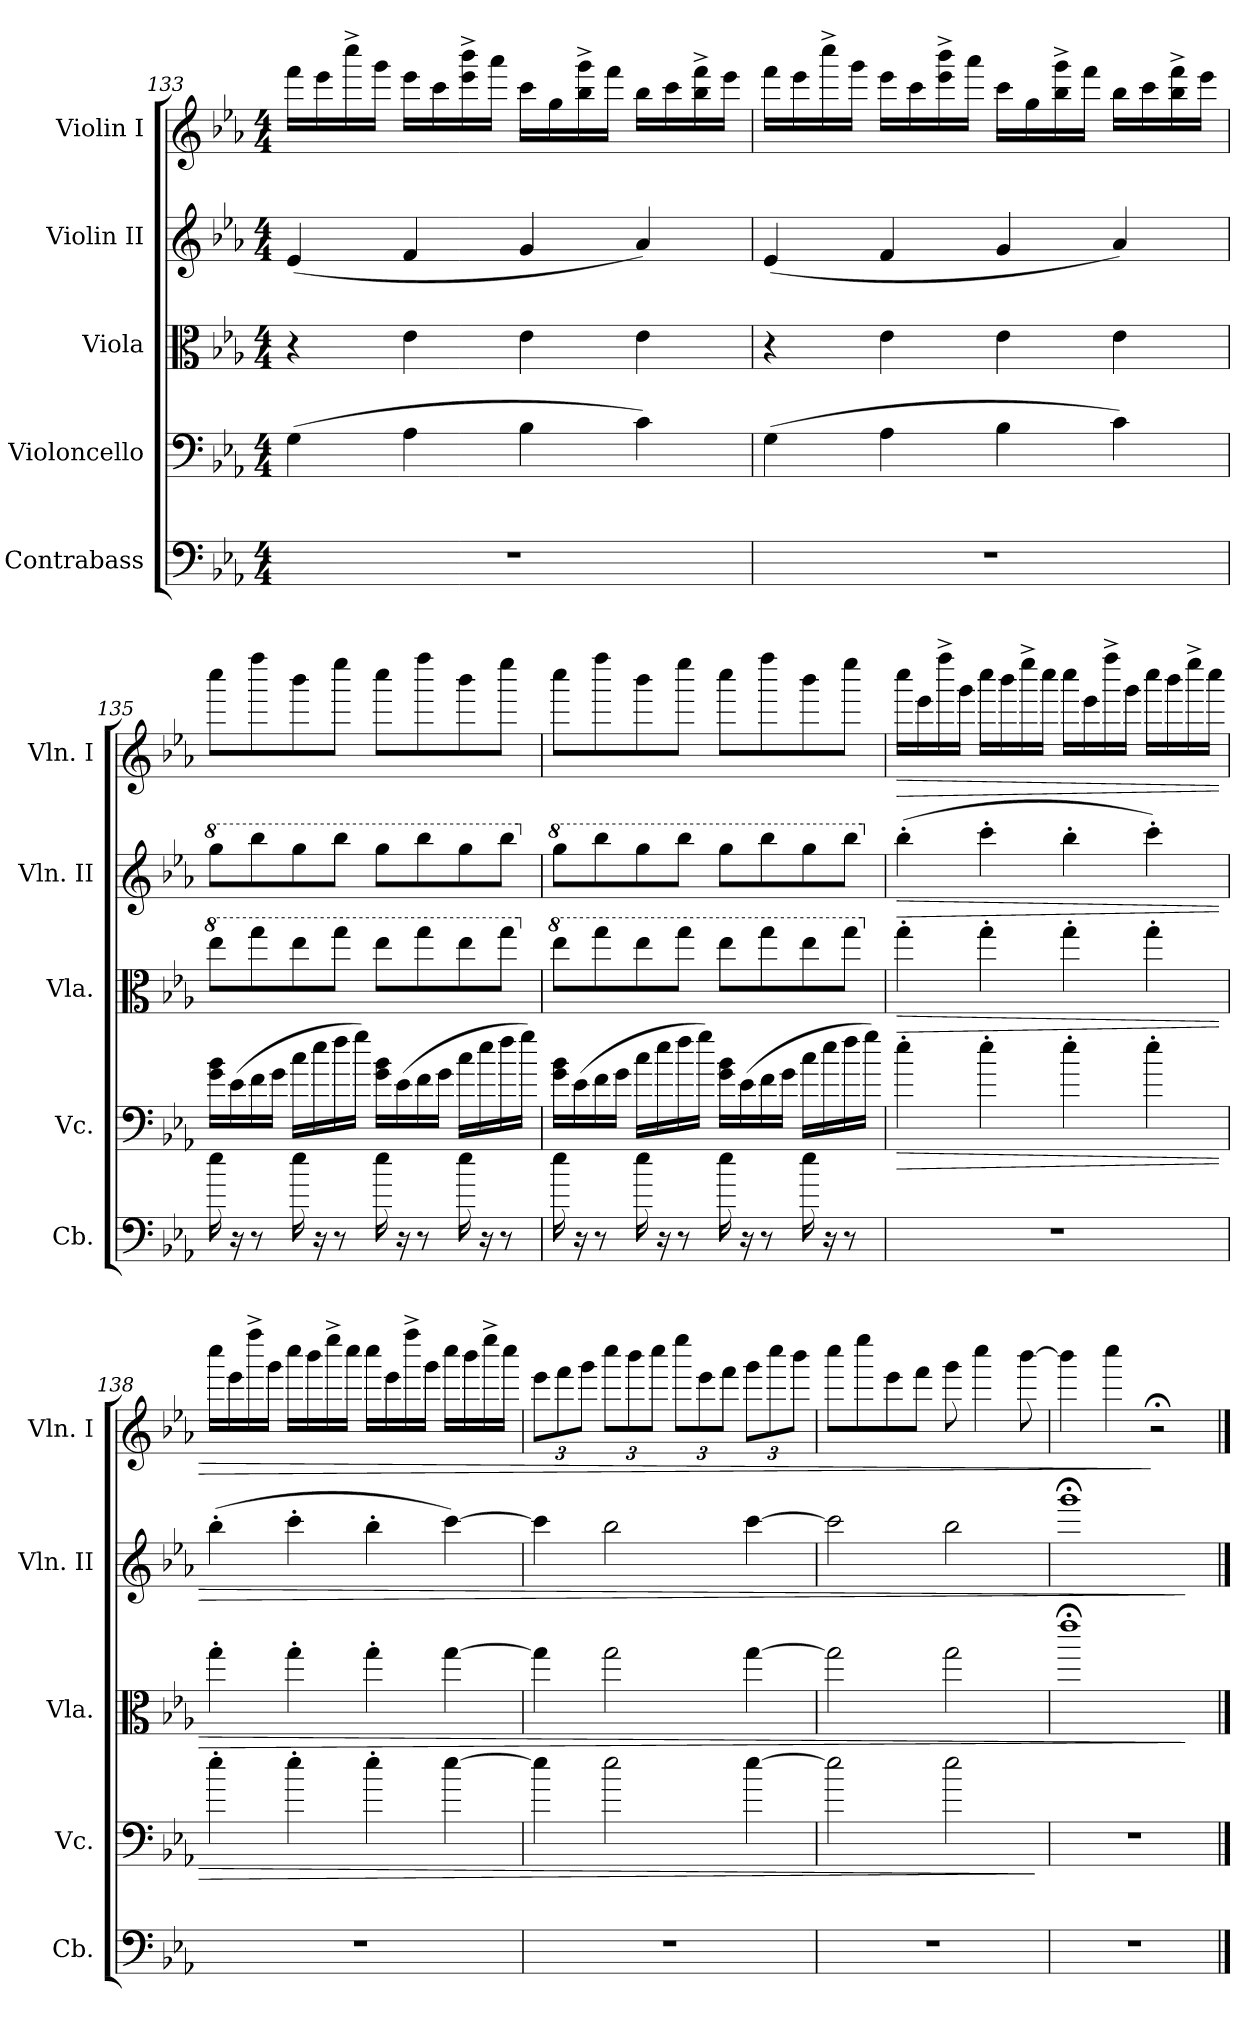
**kern	**kern	**dynam	**kern	**dynam	**kern	**dynam	**kern	**dynam
*part5	*part4	*part4	*part3	*part3	*part2	*part2	*part1	*part1
*staff5	*staff4	*staff4	*staff3	*staff3	*staff2	*staff2	*staff1	*staff1
*I"Contrabass	*I"Violoncello	*	*I"Viola	*	*I"Violin II	*	*I"Violin I	*
*I'Cb.	*I'Vc.	*	*I'Vla.	*	*I'Vln. II	*	*I'Vln. I	*
*clefF4	*clefF4	*	*clefC3	*	*clefG2	*	*clefG2	*
*ITrd7c12	*	*	*	*	*	*	*	*
*k[b-e-a-]	*k[b-e-a-]	*	*k[b-e-a-]	*	*k[b-e-a-]	*	*k[b-e-a-]	*
*M4/4	*M4/4	*	*M4/4	*	*M4/4	*	*M4/4	*
=133	=133	=133	=133	=133	=133	=133	=133	=133
1r	(>4G\	.	4r	.	(<4e-/	.	16fff\LL	.
.	.	.	.	.	.	.	16eee-\	.
.	.	.	.	.	.	.	16cccc^\	.
.	.	.	.	.	.	.	16ggg\JJ	.
.	4A-\	.	4e-\	.	4f/	.	16eee-\LL	.
.	.	.	.	.	.	.	16ccc\	.
.	.	.	.	.	.	.	16eee-\^ 16bbb-\^	.
.	.	.	.	.	.	.	16aaa-\JJ	.
.	4B-\	.	4e-\	.	4g/	.	16ccc\LL	.
.	.	.	.	.	.	.	16gg\	.
.	.	.	.	.	.	.	16bb-\^ 16ggg\^	.
.	.	.	.	.	.	.	16fff\JJ	.
.	4c\)	.	4e-\	.	4a-/)	.	16bb-\LL	.
.	.	.	.	.	.	.	16ccc\	.
.	.	.	.	.	.	.	16bb-\^ 16fff\^	.
.	.	.	.	.	.	.	16eee-\JJ	.
!!LO:PB:g=z
=134	=134	=134	=134	=134	=134	=134	=134	=134
1r	(>4G\	.	4r	.	(<4e-/	.	16fff\LL	.
.	.	.	.	.	.	.	16eee-\	.
.	.	.	.	.	.	.	16cccc^\	.
.	.	.	.	.	.	.	16ggg\JJ	.
.	4A-\	.	4e-\	.	4f/	.	16eee-\LL	.
.	.	.	.	.	.	.	16ccc\	.
.	.	.	.	.	.	.	16eee-\^ 16bbb-\^	.
.	.	.	.	.	.	.	16aaa-\JJ	.
.	4B-\	.	4e-\	.	4g/	.	16ccc\LL	.
.	.	.	.	.	.	.	16gg\	.
.	.	.	.	.	.	.	16bb-\^ 16ggg\^	.
.	.	.	.	.	.	.	16fff\JJ	.
.	4c\)	.	4e-\	.	4a-/)	.	16bb-\LL	.
.	.	.	.	.	.	.	16ccc\	.
.	.	.	.	.	.	.	16bb-\^ 16fff\^	.
.	.	.	.	.	.	.	16eee-\JJ	.
=135	=135	=135	=135	=135	=135	=135	=135	=135
*	*	*	*8va	*	*	*	*	*
*	*	*	*	*	*8va	*	*	*
16e-\	16g\ 16b-\LL	.	8eee-\L	.	8ggg\L	.	8cccc\L	.
16r	(>16e-\	.	.	.	.	.	.	.
8r	16f\	.	8ggg\	.	8bbb-\	.	8ffff\	.
.	16g\JJ	.	.	.	.	.	.	.
16e-\	16cc\LL	.	8eee-\	.	8ggg\	.	8bbb-\	.
16r	16ee-\	.	.	.	.	.	.	.
8r	16ff\	.	8ggg\J	.	8bbb-\J	.	8eeee-\J	.
.	16gg\JJ)	.	.	.	.	.	.	.
16e-\	16g\ 16b-\LL	.	8eee-\L	.	8ggg\L	.	8cccc\L	.
16r	(>16e-\	.	.	.	.	.	.	.
8r	16f\	.	8ggg\	.	8bbb-\	.	8ffff\	.
.	16g\JJ	.	.	.	.	.	.	.
16e-\	16cc\LL	.	8eee-\	.	8ggg\	.	8bbb-\	.
16r	16ee-\	.	.	.	.	.	.	.
8r	16ff\	.	8ggg\J	.	8bbb-\J	.	8eeee-\J	.
.	16gg\JJ)	.	.	.	.	.	.	.
!!LO:LB:g=z
=136	=136	=136	=136	=136	=136	=136	=136	=136
*	*	*	*X8va	*	*	*	*	*
*	*	*	*8va	*	*	*	*	*
*	*	*	*	*	*X8va	*	*	*
*	*	*	*	*	*8va	*	*	*
16e-\	16g\ 16b-\LL	.	8eee-\L	.	8ggg\L	.	8cccc\L	.
16r	(>16e-\	.	.	.	.	.	.	.
8r	16f\	.	8ggg\	.	8bbb-\	.	8ffff\	.
.	16g\JJ	.	.	.	.	.	.	.
16e-\	16cc\LL	.	8eee-\	.	8ggg\	.	8bbb-\	.
16r	16ee-\	.	.	.	.	.	.	.
8r	16ff\	.	8ggg\J	.	8bbb-\J	.	8eeee-\J	.
.	16gg\JJ)	.	.	.	.	.	.	.
16e-\	16g\ 16b-\LL	.	8eee-\L	.	8ggg\L	.	8cccc\L	.
16r	(>16e-\	.	.	.	.	.	.	.
8r	16f\	.	8ggg\	.	8bbb-\	.	8ffff\	.
.	16g\JJ	.	.	.	.	.	.	.
16e-\	16cc\LL	.	8eee-\	.	8ggg\	.	8bbb-\	.
16r	16ee-\	.	.	.	.	.	.	.
8r	16ff\	.	8ggg\J	.	8bbb-\J	.	8eeee-\J	.
.	16gg\JJ)	.	.	.	.	.	.	.
=137	=137	=137	=137	=137	=137	=137	=137	=137
!	!	!LO:HP:b	!	!	!	!	!	!
*	*	*	*X8va	*	*	*	*	*
!	!	!	!	!LO:HP:b	!	!	!	!
*	*	*	*	*	*X8va	*	*	*
*	*	*	*	*	*	*	*MM59	*
!	!	!	!	!	!	!LO:HP:b	!	!LO:HP:b
1r	4ee-'\	>	4gg'\	>	(>4bb-'\	>	16cccc\LL	>
.	.	.	.	.	.	.	16eee-\	.
.	.	.	.	.	.	.	16ffff^\	.
.	.	.	.	.	.	.	16ggg\JJ	.
.	4ee-'\	.	4gg'\	.	4ccc'\	.	16cccc\LL	.
.	.	.	.	.	.	.	16bbb-\	.
.	.	.	.	.	.	.	16eeee-^\	.
.	.	.	.	.	.	.	16cccc\JJ	.
*	*	*	*	*	*	*	*MM57	*
.	4ee-'\	.	4gg'\	.	4bb-'\	.	16cccc\LL	.
.	.	.	.	.	.	.	16eee-\	.
.	.	.	.	.	.	.	16ffff^\	.
.	.	.	.	.	.	.	16ggg\JJ	.
.	4ee-'\	.	4gg'\	.	4ccc'\)	.	16cccc\LL	.
.	.	.	.	.	.	.	16bbb-\	.
.	.	.	.	.	.	.	16eeee-^\	.
.	.	.	.	.	.	.	16cccc\JJ	.
!!LO:PB:g=z
=138	=138	=138	=138	=138	=138	=138	=138	=138
*	*	*	*	*	*	*	*MM54	*
1r	4ee-'\	.	4gg'\	.	(>4bb-'\	.	16cccc\LL	.
.	.	.	.	.	.	.	16eee-\	.
.	.	.	.	.	.	.	16ffff^\	.
.	.	.	.	.	.	.	16ggg\JJ	.
.	4ee-'\	.	4gg'\	.	4ccc'\	.	16cccc\LL	.
.	.	.	.	.	.	.	16bbb-\	.
.	.	.	.	.	.	.	16eeee-^\	.
.	.	.	.	.	.	.	16cccc\JJ	.
*	*	*	*	*	*	*	*MM50	*
.	4ee-'\	.	4gg'\	.	4bb-'\	.	16cccc\LL	.
.	.	.	.	.	.	.	16eee-\	.
.	.	.	.	.	.	.	16ffff^\	.
.	.	.	.	.	.	.	16ggg\JJ	.
.	[4ee-\	.	[4gg\	.	[4ccc\)	.	16cccc\LL	.
.	.	.	.	.	.	.	16bbb-\	.
.	.	.	.	.	.	.	16eeee-^\	.
.	.	.	.	.	.	.	16cccc\JJ	.
=139	=139	=139	=139	=139	=139	=139	=139	=139
*	*	*	*	*	*	*	*Xbrackettup	*
*	*	*	*	*	*	*	*MM45	*
1r	4ee-\]	.	4gg\]	.	4ccc\]	.	12eee-\L	.
.	.	.	.	.	.	.	12fff\	.
.	.	.	.	.	.	.	12ggg\J	.
.	2ee-\	.	2gg\	.	2bb-\	.	12cccc\L	.
.	.	.	.	.	.	.	12bbb-\	.
.	.	.	.	.	.	.	12cccc\J	.
.	.	.	.	.	.	.	12eeee-\L	.
.	.	.	.	.	.	.	12eee-\	.
.	.	.	.	.	.	.	12fff\J	.
.	[4ee-\	.	[4gg\	.	[4ccc\	.	12ggg\L	.
.	.	.	.	.	.	.	12cccc\	.
.	.	.	.	.	.	.	12bbb-\J	.
=140	=140	=140	=140	=140	=140	=140	=140	=140
1r	2ee-\]	.	2gg\]	.	2ccc\]	.	8cccc\L	.
.	.	.	.	.	.	.	8eeee-\	.
.	.	.	.	.	.	.	8eee-\	.
.	.	.	.	.	.	.	8fff\J	.
.	2ee-\	.	2gg\	.	2bb-\	.	8ggg\	.
.	.	.	.	.	.	.	4cccc\	.
.	.	.	.	.	.	.	[8bbb-\	.
.	.	]	.	.	.	.	.	.
!!LO:PB:g=z
=141	=141	=141	=141	=141	=141	=141	=141	=141
1r	1r	.	1eee-;<	.	1ggg;<	.	4bbb-\]	.
.	.	.	.	.	.	.	4cccc\	.
.	.	.	.	.	.	.	2r;<	]
.	.	.	.	]	.	]	.	.
==	==	==	==	==	==	==	==	==
*-	*-	*-	*-	*-	*-	*-	*-	*-
